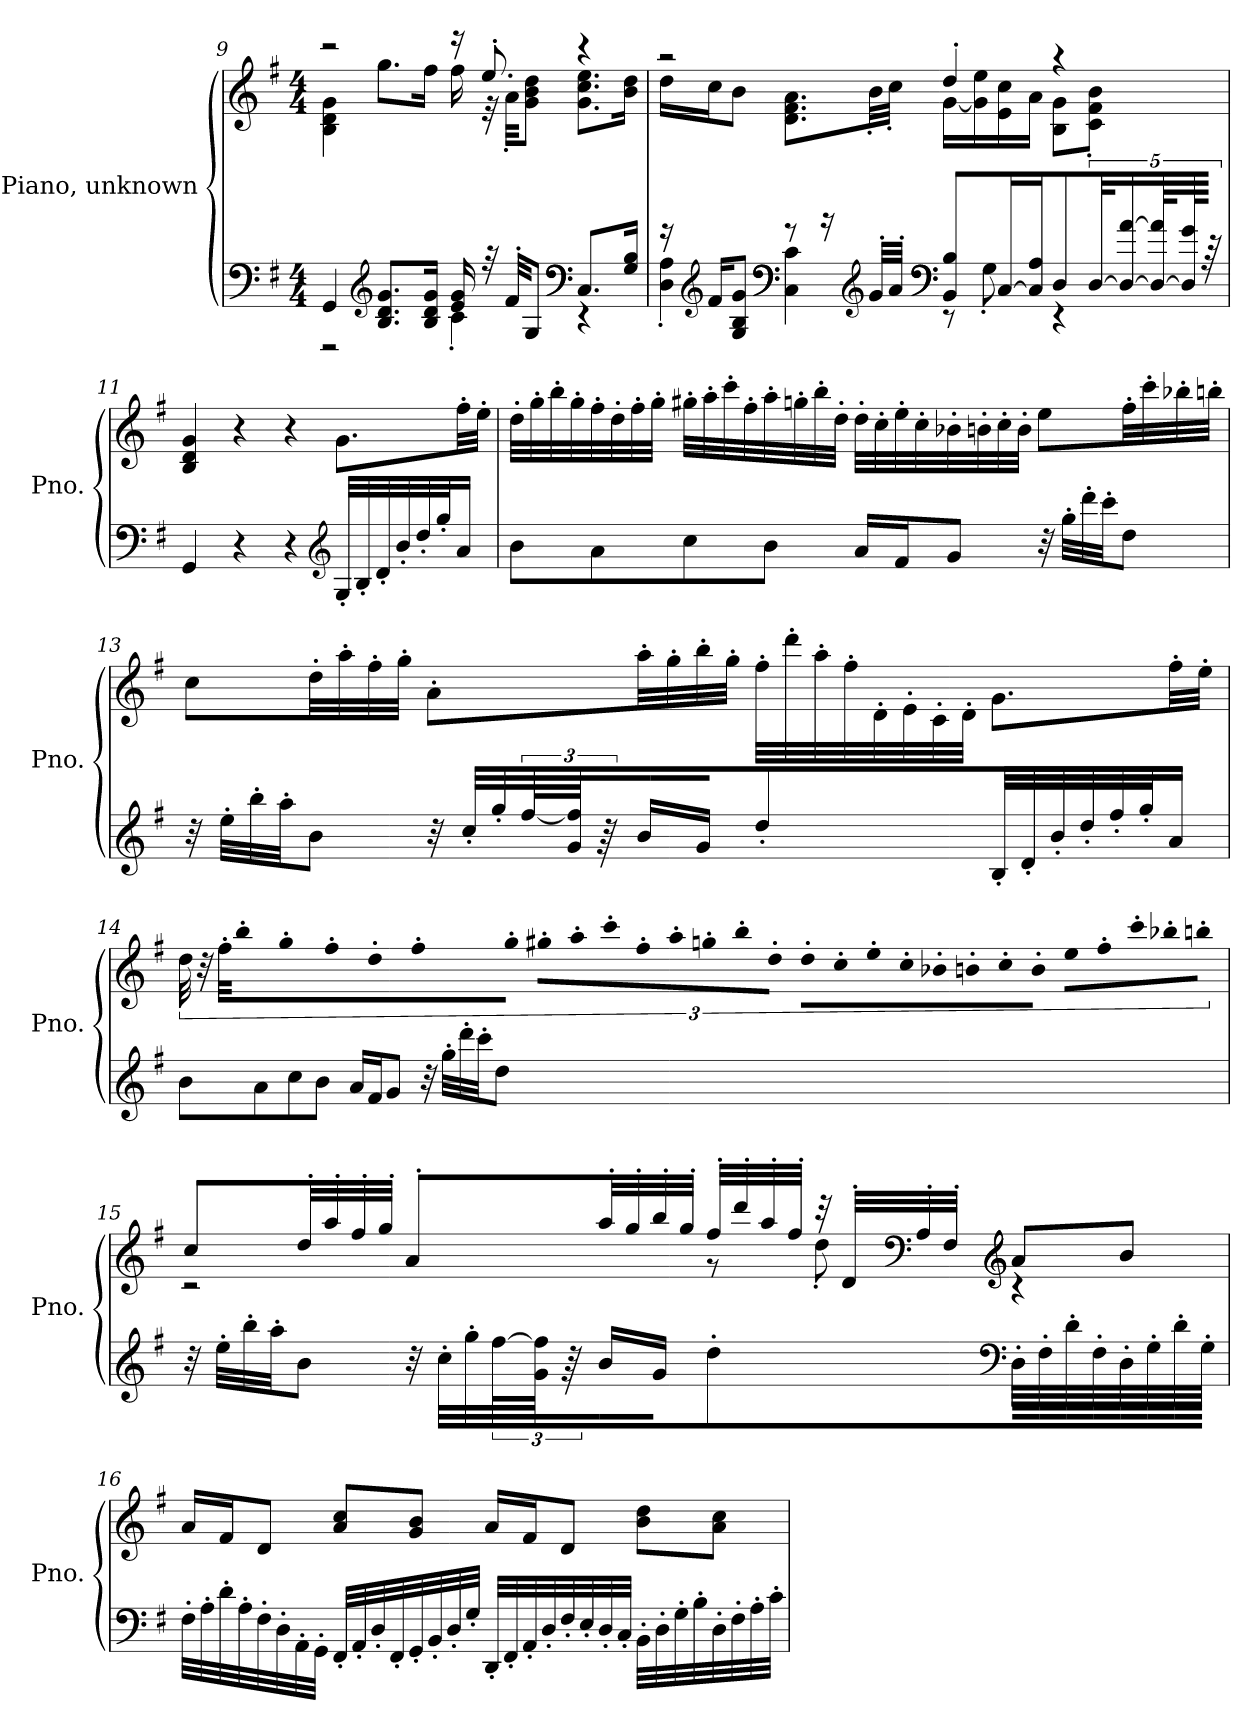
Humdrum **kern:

**kern	**kern
*part1	*part1
*staff2	*staff1
*I"Piano, unknown	*
*I'Pno.	*
!!LO:LB:g=z
*clefF4	*clefG2
*k[f#]	*k[f#]
*M4/4	*M4/4
=9	=9
*^	*^
4GG/	2r	2r	4B\ 4d\ 4g\
*clefG2	*	*	*
8.B/ 8.d/ 8.g/L	.	.	8.gg\L
16B/ 16d/ 16g/Jk	.	.	16ff#\Jk
16e/ 16g/	4c'\	16r	16ff#\
32r	.	8.ee'/	32r
32f#'/KKL	.	.	32a'\KKL
8G/J	.	.	8g\ 8b\ 8dd\J
*clefF4	*	*	*
8.C/L	4r	4r	8.g\ 8.cc\ 8.ee\L
16G/ 16B/Jk	.	.	16b\ 16dd\Jk
=10	=10	=10	=10
16r	4D\' 4A\'	2r	16dd\LL
*clefG2	*	*	*
16f#/KL	.	.	16cc\J
8G/ 8B/ 8g/J	.	.	8b\J
*clefF4	*	*	*
8r	4C\ 4c\	.	8.d\ 8.f#\ 8.a\L
16r	.	.	.
*clefG2	*	*	*
32g'/LLL	.	.	32b'\LL
32a'/JJJ	.	.	32cc'\JJJ
*clefF4	*	*	*
8BB/ 8B/L	8r	4dd'/	[16g\LL
.	.	.	16g\] 16ee\
[16C/L	8G'\	.	16e\ 16cc\
16C/] 16A/J	.	.	16a\JJ
8D/	4r	4r	8B\ 8g\L
[40D/KL	.	.	8c\' 8f#\' 8b\'J
20D/_ [20a/	.	.	.
80D/_ 80a/]KL	.	.	.
40D/] 40g/JJJ	.	.	.
80r	.	.	.
*v	*v	*	*
*	*v	*v
!!LO:LB:g=z
=11	=11
4GG/	4B/ 4d/ 4g/
4r	4r
4r	4r
*clefG2	*
32G'/LLL	8.g\L
32B'/	.
32d'/	.
32b'/	.
32dd'/	.
32gg'/J	.
16a/JJ	32ff#'\LL
.	32ee'\JJJ
!!LO:LB:g=z
=12	=12
8b\L	32dd'\LLL
.	32gg'\
.	32bb'\
.	32gg'\
8a\	32ff#'\
.	32dd'\
.	32ff#'\
.	32gg'\JJJ
8cc\	32gg#X'\LLL
.	32aa'\
.	32ccc'\
.	32ff#'\
8b\J	32aa'\
.	32ggn'\
.	32bb'\
.	32dd'\JJJ
16a/LL	32dd'\LLL
.	32cc'\
16f#/J	32ee'\
.	32cc'\
8g/J	32b-X'\
.	32bn'\
.	32cc'\
.	32b'\JJJ
32r	8ee\L
32gg'\LLL	.
32ddd'\	.
32ccc'\JJ	.
8dd\J	32ff#'\LL
.	32ccc'\
.	32bb-X'\
.	32bbn'\JJJ
!!LO:PB:g=z
=13	=13
32r	8cc\L
32ee'\LLL	.
32bb'\	.
32aa'\JJ	.
8b\J	32dd'\LL
.	32aa'\
.	32ff#'\
.	32gg'\JJJ
32r	8a'\L
32cc'\LLL	.
32gg'\	.
[96ff#\L	.
96g\ 96ff#\]JJJJ	.
96r	.
16b/LL	32aa'\LL
.	32gg'\
16g/JJ	32bb'\
.	32gg'\JJJ
4dd'\	32ff#'\LLL
.	32ddd'\
.	32aa'\
.	32ff#'\
.	32d'\
.	32e'\
.	32c'\
.	32d'\JJJ
32B'/LLL	8.g\L
32d'/	.
32b'/	.
32dd'/	.
32ff#'/	.
32gg'/J	.
16a/JJ	32ff#'\LL
.	32ee'\JJJ
!!LO:LB:g=z
=14	=14
8b\L	48dd\
.	48r
.	48ff#'\LLL
.	32bb'\
.	32gg'\
8a\	32ff#'\
.	32dd'\
.	32ff#'\
.	32gg'\JJJ
8cc\	32gg#X'\LLL
.	32aa'\
.	32ccc'\
.	32ff#'\
8b\J	32aa'\
.	32ggn'\
.	32bb'\
.	32dd'\JJJ
16a/LL	32dd'\LLL
.	32cc'\
16f#/J	32ee'\
.	32cc'\
8g/J	32b-X'\
.	32bn'\
.	32cc'\
.	32b'\JJJ
32r	8ee\L
32gg'\LLL	.
32ddd'\	.
32ccc'\JJ	.
8dd\J	32ff#'\LL
.	32ccc'\
.	32bb-X'\
.	32bbn'\JJJ
!!LO:LB:g=z
=15	=15
*	*^
32r	8cc/L	2r
32ee'\LLL	.	.
32bb'\	.	.
32aa'\JJ	.	.
8b\J	32dd'/LL	.
.	32aa'/	.
.	32ff#'/	.
.	32gg'/JJJ	.
32r	8a'/L	.
32cc'\LLL	.	.
32gg'\	.	.
[96ff#\L	.	.
96g\ 96ff#\]JJJJ	.	.
96r	.	.
16b/LL	32aa'/LL	.
.	32gg'/	.
16g/JJ	32bb'/	.
.	32gg'/JJJ	.
4dd'\	32ff#'/LLL	8r
.	32ddd'/	.
.	32aa'/	.
.	32ff#'/JJJ	.
.	32r	8dd'\
.	32d'/LLL	.
*	*clefF4	*
.	32A'/	.
.	32F#'/JJJ	.
*clefF4	*clefG2	*
32D'\LLL	8a/L	4r
32F#'\	.	.
32d'\	.	.
32F#'\	.	.
32D'\	8b/J	.
32G'\	.	.
32d'\	.	.
32G'\JJJ	.	.
*	*v	*v
!!LO:LB:g=z
=16	=16
32F#'\LLL	16a/LL
32A'\	.
32d'\	16f#/J
32A'\	.
32F#'\	8d/J
32D'\	.
32AA'\	.
32GG'\JJJ	.
32FF#'/LLL	8a/ 8cc/L
32AA'/	.
32D'/	.
32FF#'/	.
32GG'/	8g/ 8b/J
32BB'/	.
32D'/	.
32G'/JJJ	.
32DD'/LLL	16a/LL
32FF#'/	.
32AA'/	16f#/J
32D'/	.
32F#'/	8d/J
32E'/	.
32D'/	.
32C'/JJJ	.
32BB'\LLL	8b\ 8dd\L
32D'\	.
32G'\	.
32B'\	.
32D'\	8a\ 8cc\J
32F#'\	.
32A'\	.
32c'\JJJ	.
=	=
*-	*-
